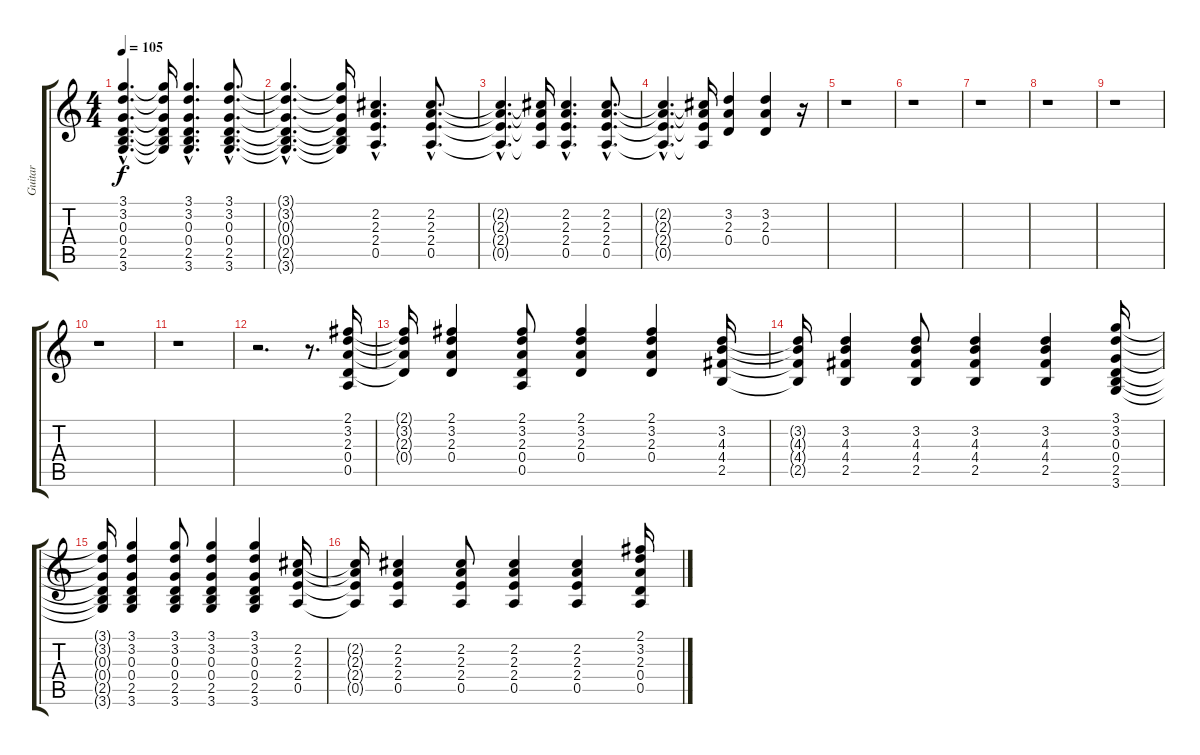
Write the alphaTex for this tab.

\track ("Guitar " "Guitar ") {instrument acousticguitarsteel}
\staff {score tabs}
\tuning (E4 B3 G3 D3 A2 E2) {hide}
\ts (4 4)
\tempo 105
\clef g2
\ks c
(3.1{hac t} 3.2{hac t} 0.3{hac t} 0.4{hac t} 2.5{hac t} 3.6{hac t}).4{d dy f} (3.1{t} 3.2{t} 0.3{t} 0.4{t} 2.5{t} 3.6{t}).16 (3.1{hac} 3.2{hac} 0.3{hac} 0.4{hac} 2.5{hac} 3.6{hac}).4{d} (3.1{hac} 3.2{hac} 0.3{hac} 0.4{hac} 2.5{hac} 3.6{hac}).8{d} |
(3.1{hac t} 3.2{hac t} 0.3{hac t} 0.4{hac t} 2.5{hac t} 3.6{hac t}).4{d} (3.1{t} 3.2{t} 0.3{t} 0.4{t} 2.5{t} 3.6{t}).16 (2.2{hac} 2.3{hac} 2.4{hac} 0.5{hac}).4{d} (2.2{hac} 2.3{hac} 2.4{hac} 0.5{hac}).8{d} |
(2.2{hac t} 2.3{hac t} 2.4{hac t} 0.5{hac t}).4{d} (2.2{t} 2.3{t} 2.4{t} 0.5{t}).16 (2.2{hac} 2.3{hac} 2.4{hac} 0.5{hac}).4{d} (2.2{hac} 2.3{hac} 2.4{hac} 0.5{hac}).8{d} |
(2.2{hac t} 2.3{hac t} 2.4{hac t} 0.5{hac t}).4{d} (2.2{t} 2.3{t} 2.4{t} 0.5{t}).16 (3.2 2.3 0.4).4 (3.2 2.3 0.4).4 r.16 |
r.1 |
r.1 |
r.1 |
r.1 |
r.1 |
r.1 |
r.1 |
r.2{d} r.8{d} (2.1 3.2 2.3 0.4 0.5).16 |
(2.1{t} 3.2{t} 2.3{t} 0.4{t}).16 (2.1 3.2 2.3 0.4).4 (2.1 3.2 2.3 0.4 0.5).8 (2.1 3.2 2.3 0.4).4 (2.1 3.2 2.3 0.4).4 (3.2 4.3 4.4 2.5).16 |
(3.2{t} 4.3{t} 4.4{t} 2.5{t}).16 (3.2 4.3 4.4 2.5).4 (3.2 4.3 4.4 2.5).8 (3.2 4.3 4.4 2.5).4 (3.2 4.3 4.4 2.5).4 (3.1 3.2 0.3 0.4 2.5 3.6).16 |
(3.1{t} 3.2{t} 0.3{t} 0.4{t} 2.5{t} 3.6{t}).16 (3.1 3.2 0.3 0.4 2.5 3.6).4 (3.1 3.2 0.3 0.4 2.5 3.6).8 (3.1 3.2 0.3 0.4 2.5 3.6).4 (3.1 3.2 0.3 0.4 2.5 3.6).4 (2.2 2.3 2.4 0.5).16 |
(2.2{t} 2.3{t} 2.4{t} 0.5{t}).16 (2.2 2.3 2.4 0.5).4 (2.2 2.3 2.4 0.5).8 (2.2 2.3 2.4 0.5).4 (2.2 2.3 2.4 0.5).4 (2.1 3.2 2.3 0.4 0.5).16
